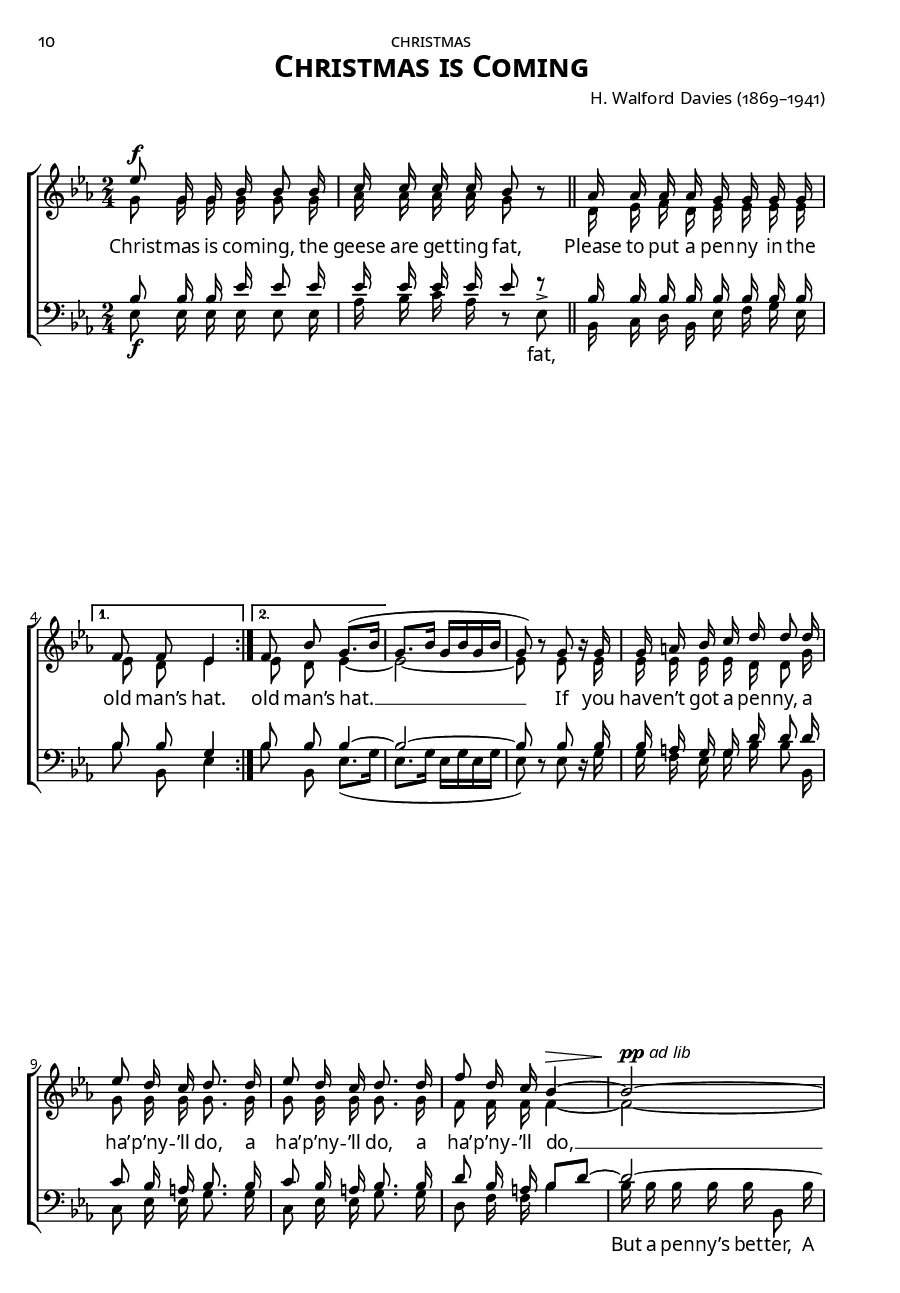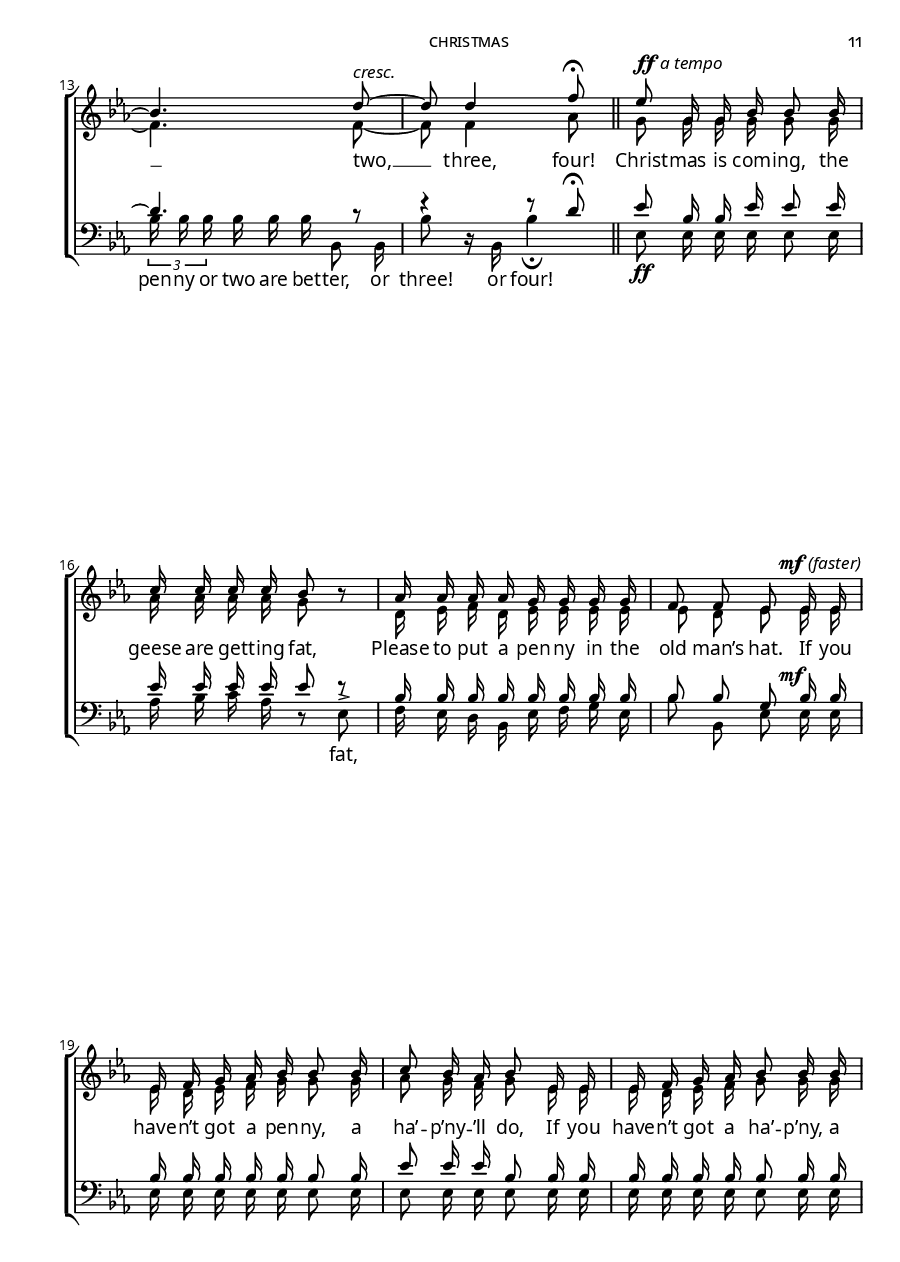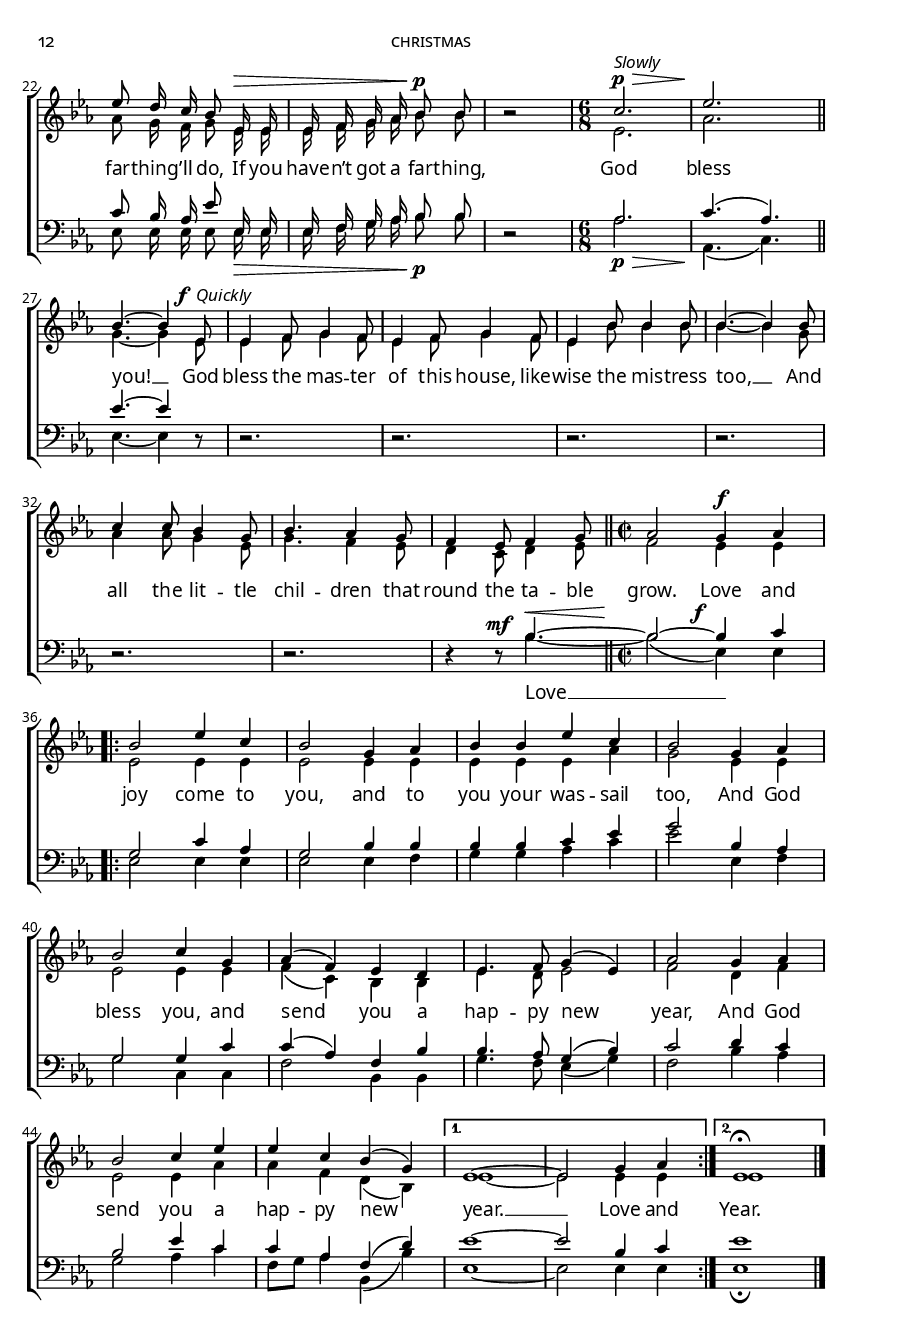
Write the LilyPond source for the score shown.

\version "2.14.2"
\include "util.ly"
\header {
  title = \markup{\override #'(font-name . "Garamond Premier Pro Semibold"){ \abs-fontsize #15 \smallCapsOldStyle"Christmas is Coming"}}
  %poet = \markup\oldStyleNum"Old Rhyme"
  composer = \markup\oldStyleNum"H. Walford Davies (1869–1941)"
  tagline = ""
}
\paper {
  paper-height = 9\in
  paper-width = 6\in
  indent = 0\in
  %system-system-spacing = #'((basic-distance . 10) (padding . 0))
  system-system-spacing =
    #'((basic-distance . 0)
       (minimum-distance . 0)
       (padding . -5)
       (stretchability . 100))
  ragged-last-bottom = ##f
  ragged-bottom = ##f
  two-sided = ##t
  inner-margin = 0.5\in
  outer-margin = 0.25\in
  top-margin = 0.25\in
  bottom-margin = 0.25\in
  first-page-number = #010
  print-first-page-number = ##t
  headerLine = \markup{\override #'(font-name . "Garamond Premier Pro") \smallCapsOldStyle"christmas"}
  oddHeaderMarkup = \markup\fill-line{
     \override #'(font-name . "Garamond Premier Pro")\abs-fontsize #8.5
     \combine 
        \fill-line{"" \on-the-fly #print-page-number-check-first
        \oldStylePageNum""
        }
        \fill-line{\headerLine}
  }
  evenHeaderMarkup = \markup {
     \override #'(font-name . "Garamond Premier Pro")\abs-fontsize #8.5
     \combine
        \on-the-fly #print-page-number-check-first
        \oldStylePageNum""
        \fill-line{\headerLine}
  }
}
#(set-global-staff-size 15) \paper{ #(define fonts (make-pango-font-tree "GoudyOlSt BT" "Garamond Premier Pro" "Garamond Premier Pro" (/ 15 20))) }
global = {
  \key ees \major
  \time 2/4
  \autoBeamOff
  \override DynamicLineSpanner #'staff-padding = #0.0
  \override DynamicLineSpanner #'Y-extent = #'(0 . 0)
}

sopMusic = \relative c'' {
  \repeat volta 2 {
    ees8^\f g,16 g bes bes8 bes16 |
    c c c c bes8 bes\rest \bar "||"
    aes16 aes aes aes g g g g |
  }
  \alternative {
    {
      f8 f ees4
    }
    {
      f8 bes g8.[( bes16] |
    }
  }
  g8.[ bes16] g[ bes g bes] |
  g8) b\rest g bes16\rest g |
  
  g a bes c d d8 d16 |
  ees8 d16 c d8. d16 |
  ees8 d16 c d8. d16 |
  f8 d16 c bes4~^\> |
  
  bes2\!^\markup{\dynamic"pp" \italic"ad lib"} ~ |
  bes4. d8~^\markup\italic"cresc." |
  d d4 f8\fermata \bar "||"
  
  ees8^\markup{\dynamic"ff" \italic"a tempo"} g,16 g bes bes8 bes16 |
  c c c c bes8 bes\rest |
  aes16 aes aes aes g g g g |
  
  %page 2
  f8 f <<ees {s16 s^\markup{\dynamic"mf" \italic"(faster)"}}>> ees16 ees |
  ees f g aes bes bes8 bes16 |
  c8 bes16 aes bes8  ees,16 ees |
  
  ees f g aes bes8 bes16 bes |
  ees8 d16 c bes8 ees,16^\> ees |
  ees f g aes bes8^\p bes |
  bes2\rest |
  
  \time 6/8
  c2.^\p^\>^\markup\italic"Slowly" |
  ees\! \bar "||"
  bes4.~ <<bes4 {s8 s^\markup{\dynamic"f" \italic" Quickly"}}>> ees,8 |
  ees4 f8 g4 f8 |
  ees4 f8 g4 f8 |
  ees4 bes'8 bes4 bes8 |
  
  bes4.~ bes4 bes8 |
  c4 c8 bes4 g8 |
  bes4. aes4 g8 |
  f4 ees8 f4 g8 \bar "||"
  \time 2/2 aes2 g4^\f aes \break
  
  \repeat volta 2 {
    bes2 ees4 c |
    bes2 g4 aes |
    bes bes ees c |
    bes2 g4 aes |
    bes2 c4 g |
    aes4( f) ees d |
    
    ees4. f8 g4( ees) |
    aes2 g4 aes |
    bes2 c4 ees |
    ees c bes( g) |
  }
  \alternative {
    {
      ees1~ |
      ees2 g4 aes |
    }
    {
      ees1\fermata \bar "|."
    }
  }
}
sopWords = \lyricmode {
  
}

altoMusic = \relative c' {
  g'8 g16 g g g8 g16 |
  aes aes aes aes g8 s |
  d16 ees f d ees ees ees ees |
  
  ees8 d ees4 |
  ees8 d ees4~ |
  ees2~ |
  ees8 s ees s16 ees |
  
  ees ees ees ees d d8 g16 |
  g8 g16 g g8. g16 |
  g8 g16 g g8. g16 |
  f8 f16 f f4~ |
  
  f2~ |
  f4. f8~ |
  f f4 aes8 |
  
  g8 g16 g g g8 g16 |
  aes aes aes aes g8 s |
  d16 ees f d ees ees ees ees |
  
  %page 2
  ees8 d ees ees16 ees |
  ees d ees f g g8 g16 |
  aes8 g16 f g8 ees16 ees |
  
  ees d ees f g8 g16 g |
  aes8 g16 f g8 ees16 ees |
  ees f g aes bes8 bes |
  s2 |
  
  \time 6/8
  ees,2. |
  aes \bar "||"
  g4.~ g4 ees8 |
  ees4 f8 g4 f8 |
  ees4 f8 g4 f8 |
  ees4 bes'8 bes4 bes8 |
  
  bes4.~ bes4 g8 |
  aes4 aes8 g4 ees8 |
  g4. f4 ees8 |
  d4 c8 d4 ees8 \bar "||"
  \time 2/2 f2 ees4 ees |
  
  ees2 ees4 ees |
  ees2 ees4 ees |
  ees ees ees aes |
  g2 ees4 ees |
  ees2 ees4 ees |
  f( c) bes bes |
  
  ees4. d8 ees2 |
  f d4 f |
  ees2 ees4 aes |
  aes f d( bes) |
  ees1~ |
  ees2 ees4 ees |
  ees1 \bar "|."
}
altoWords = \lyricmode {
  \dropLyricsVII
  Christ -- mas is com -- ing, the geese are get -- ting fat,
  Please to put a pen -- ny in the old man’s hat.
  old man’s hat. __
  
  If you have -- n’t got a pen -- ny, a ha’ -- p’ny -- ’ll do, a ha’ -- p’ny -- ’ll do, a ha’ -- p’ny -- ’ll do, __
  
  two, __ three, four!
  
  Christ -- mas is com -- ing, the geese are get -- ting fat,
  Please to put a pen -- ny in the old man’s hat.
  If you have -- n’t got a pen -- ny, a ha’ -- p’ny -- ’ll do,
  If you have -- n’t got a ha’ -- p’ny, a \pageBreak far -- thing -- ’ll do,
  If you have -- n’t got a far -- thing,
  
  God bless you! __
  
  God bless the mas -- ter of this house, like -- wise the mis -- tress too, __
  And all the lit -- tle chil -- dren that round the ta -- ble grow.
  
  Love and joy come to you, and to you your was -- sail too,
  And God bless you, and send you a hap -- py new year,
  And God send you a hap -- py new year. __
  
  Love and
  Year.
}
altoWordsII = \lyricmode {
%\markup\italic
  \set stanza = #"2. "
  \set ignoreMelismata = ##t
}
altoWordsIII = \lyricmode {
  \set stanza = #"3. "
  \set ignoreMelismata = ##t
}
altoWordsIV = \lyricmode {
  \set stanza = #"4. "
  \set ignoreMelismata = ##t
}
altoWordsV = \lyricmode {
  \set stanza = #"5. "
  \set ignoreMelismata = ##t
}
altoWordsVI = \lyricmode {
  \set stanza = #"6. "
  \set ignoreMelismata = ##t
}
tenorMusic = \relative c' {
  bes8 bes16 bes ees ees8 ees16 |
  ees ees ees ees ees8 f\rest |
  bes,16 bes bes bes bes bes bes bes |
  
  bes8 bes g4 |
  bes8 bes bes4~ |
  bes2~ |
  bes8 s bes s16 bes |
  
  bes a g g d' d8 d16 |
  c8 bes16 a bes8. bes16 |
  c8 bes16 a bes8. bes16 |
  d8 bes16 a bes8[ d]~ |
  
  d2~ |
  d4. c8\rest |
  f4\rest f8\rest d8\fermata \bar "||"
  
  ees8 bes16 bes ees ees8 ees16 |
  ees16 ees ees ees ees8 ees\rest |
  bes16 bes bes bes bes bes bes bes |
  
  %page 2
  bes8 bes g bes16 bes |
  bes bes bes bes bes bes8 bes16 |
  ees8 ees16 ees bes8 bes16 bes |
  
  bes bes bes bes bes8 bes16 bes |
  c8 bes16 aes ees'8 ees,16 ees |
  ees f g aes bes8 bes |
  s2 |
  
  \time 6/8
  aes2. |
  c4.( aes) \bar "||"
  ees'4.~ ees4 s8 |
  s2.*6 |
  
  s4. bes4.~ |
  \time 2/2
  bes2~ bes4 c |
  
  g2 c4 aes |
  g2 bes4 bes |
  bes bes c ees |
  g2 bes,4 aes |
  g2 g4 c |
  c( aes) f bes |
  
  bes4. aes8 g4( bes) |
  c2 d4 c |
  bes2 ees4 c |
  c aes f( d') |
  ees1~ |
  ees2 bes4 c |
  ees1 \bar "|."
}
tenorWords = \lyricmode {

}

bassMusic = \relative c {
  ees8_\f ees16 ees ees ees8 ees16 |
  aes bes c aes d,8\rest ees^> |
  bes16 c d bes ees f g ees |
  
  bes'8 bes, ees4 |
  bes'8 bes, ees8.([ g16] |
  ees8.[ g16] ees16[ g ees g] |
  ees8) d\rest ees d16\rest g |
  
  g f ees g bes bes8 bes,16 |
  c8 ees16 ees g8. g16 |
  c,8 ees16 ees g8. g16 |
  d8 f16 f bes4 |
  
  bes16 bes bes bes bes bes,8 bes'16 |
  \times 2/3 { bes16 bes bes } bes16 bes bes bes,8 bes16 |
  bes'8 d,16\rest bes16 bes'4\fermata \bar "||"
  
  ees,8_\ff ees16 ees ees ees8 ees16 |
  aes bes c aes d,8\rest ees8^> |
  f16 ees d bes ees f g ees |
  
  %page 2
  bes'8 bes, <<ees {s16 s^\markup\dynamic"mf"}>> ees16 ees |
  ees ees ees ees ees ees8 ees16 |
  ees8 ees16 ees ees8 ees16 ees |
  
  ees ees ees ees ees8 ees16 ees |
  ees8 ees16 ees ees8 ees16_\> ees |
  ees f g aes bes8_\p bes |
  d,2\rest |
  
  \time 6/8
  aes'2._\p_\> |
  aes,4.(\! c) \bar "||"
  ees4.~ ees4 d8\rest |
  d2.\rest |
  d\rest |
  d\rest |
  
  d\rest |
  d\rest |
  d\rest |
  d4\rest d8\rest^\mf bes'4.~^\< |
  <<bes2(\! {s4. s8^\f}>> ees,4) ees |
  
  ees2 ees4 ees |
  ees2 ees4 f |
  g g aes c |
  ees2 ees,4 f |
  g2 c,4 c |
  f2 bes,4 bes |
  
  g'4. f8 ees4( g) |
  f2 bes4 aes |
  g2 aes4 c |
  f,8[ g] aes4 bes,( bes') |
  ees,1~ |
  ees2 ees4 ees |
  ees1\fermata \bar "|."
}
bassWords = \lyricmode {
  \repeat unfold 10 { \skip 1 }
  fat,
  \repeat unfold 37 {\skip 1}
  But a pen -- ny’s bet -- ter,
  A pen -- ny or two are bet -- ter, or three! or four!
  
  \repeat unfold 10 { \skip 1}
  fat,
  \repeat unfold 48 {\skip 1}
  Love __
}

pianoRH = \relative c' {
  
}
pianoLH = \relative c' {
  
}

\score {
  <<
   \new ChoirStaff <<
%    \new Lyrics = sopranos \with { \override VerticalAxisGroup #'nonstaff-relatedstaff-spacing = #'((basic-distance . 1)) }
    \new Staff = women <<
      \new Voice = "sopranos" { \voiceOne << \global \sopMusic >> }
      \new Voice = "altos" { \voiceTwo << \global \altoMusic >> }
    >>
    \new Lyrics \with { alignAboveContext = #"women" \override VerticalAxisGroup #'nonstaff-relatedstaff-spacing = #'((basic-distance . 1))} \lyricsto "sopranos" \sopWords
     \new Lyrics = "altosVI"  \with { alignBelowContext = #"women" \override VerticalAxisGroup #'nonstaff-relatedstaff-spacing = #'((basic-distance . 1))} \lyricsto "sopranos" \altoWordsVI
    \new Lyrics = "altosV"  \with { alignBelowContext = #"women" \override VerticalAxisGroup #'nonstaff-relatedstaff-spacing = #'((basic-distance . 1))} \lyricsto "sopranos" \altoWordsV
    \new Lyrics = "altosIV"  \with { alignBelowContext = #"women" \override VerticalAxisGroup #'nonstaff-relatedstaff-spacing = #'((basic-distance . 1))} \lyricsto "sopranos" \altoWordsIV
    \new Lyrics = "altosIII"  \with { alignBelowContext = #"women" \override VerticalAxisGroup #'nonstaff-relatedstaff-spacing = #'((basic-distance . 1))} \lyricsto "sopranos" \altoWordsIII
    \new Lyrics = "altosII"  \with { alignBelowContext = #"women" \override VerticalAxisGroup #'nonstaff-relatedstaff-spacing = #'((basic-distance . 1))} \lyricsto "sopranos" \altoWordsII
    \new Lyrics = "altos"  \with { alignBelowContext = #"women" \override VerticalAxisGroup #'nonstaff-relatedstaff-spacing = #'((basic-distance . 1))} \lyricsto "sopranos" \altoWords
   \new Staff = men <<
      \clef bass
      \new Voice = "tenors" { \voiceOne << \global \tenorMusic >> }
      \new Voice = "basses" { \voiceTwo << \global \bassMusic >> }
    >>
    \new Lyrics \with { alignAboveContext = #"men" \override VerticalAxisGroup #'nonstaff-relatedstaff-spacing = #'((basic-distance . 1)) } \lyricsto "tenors" \tenorWords
    \new Lyrics \with { alignBelowContext = #"men" } \lyricsto "basses" \bassWords
  >>
%    \new PianoStaff << \new Staff { \new Voice { \pianoRH } } \new Staff { \clef "bass" \pianoLH } >>
  >>
  \layout {
%6.14 \context {\Lyrics\override LyricText #'font-size = #0.8 }
    \context {
      \Score
      \override SpacingSpanner #'base-shortest-duration = #(ly:make-moment 1 8)
      \override SpacingSpanner #'common-shortest-duration = #(ly:make-moment 1 8)
    }
    \context {
      % Remove all empty staves
      % \Staff \RemoveEmptyStaves \override VerticalAxisGroup #'remove-first = ##t
    }
  }
}
